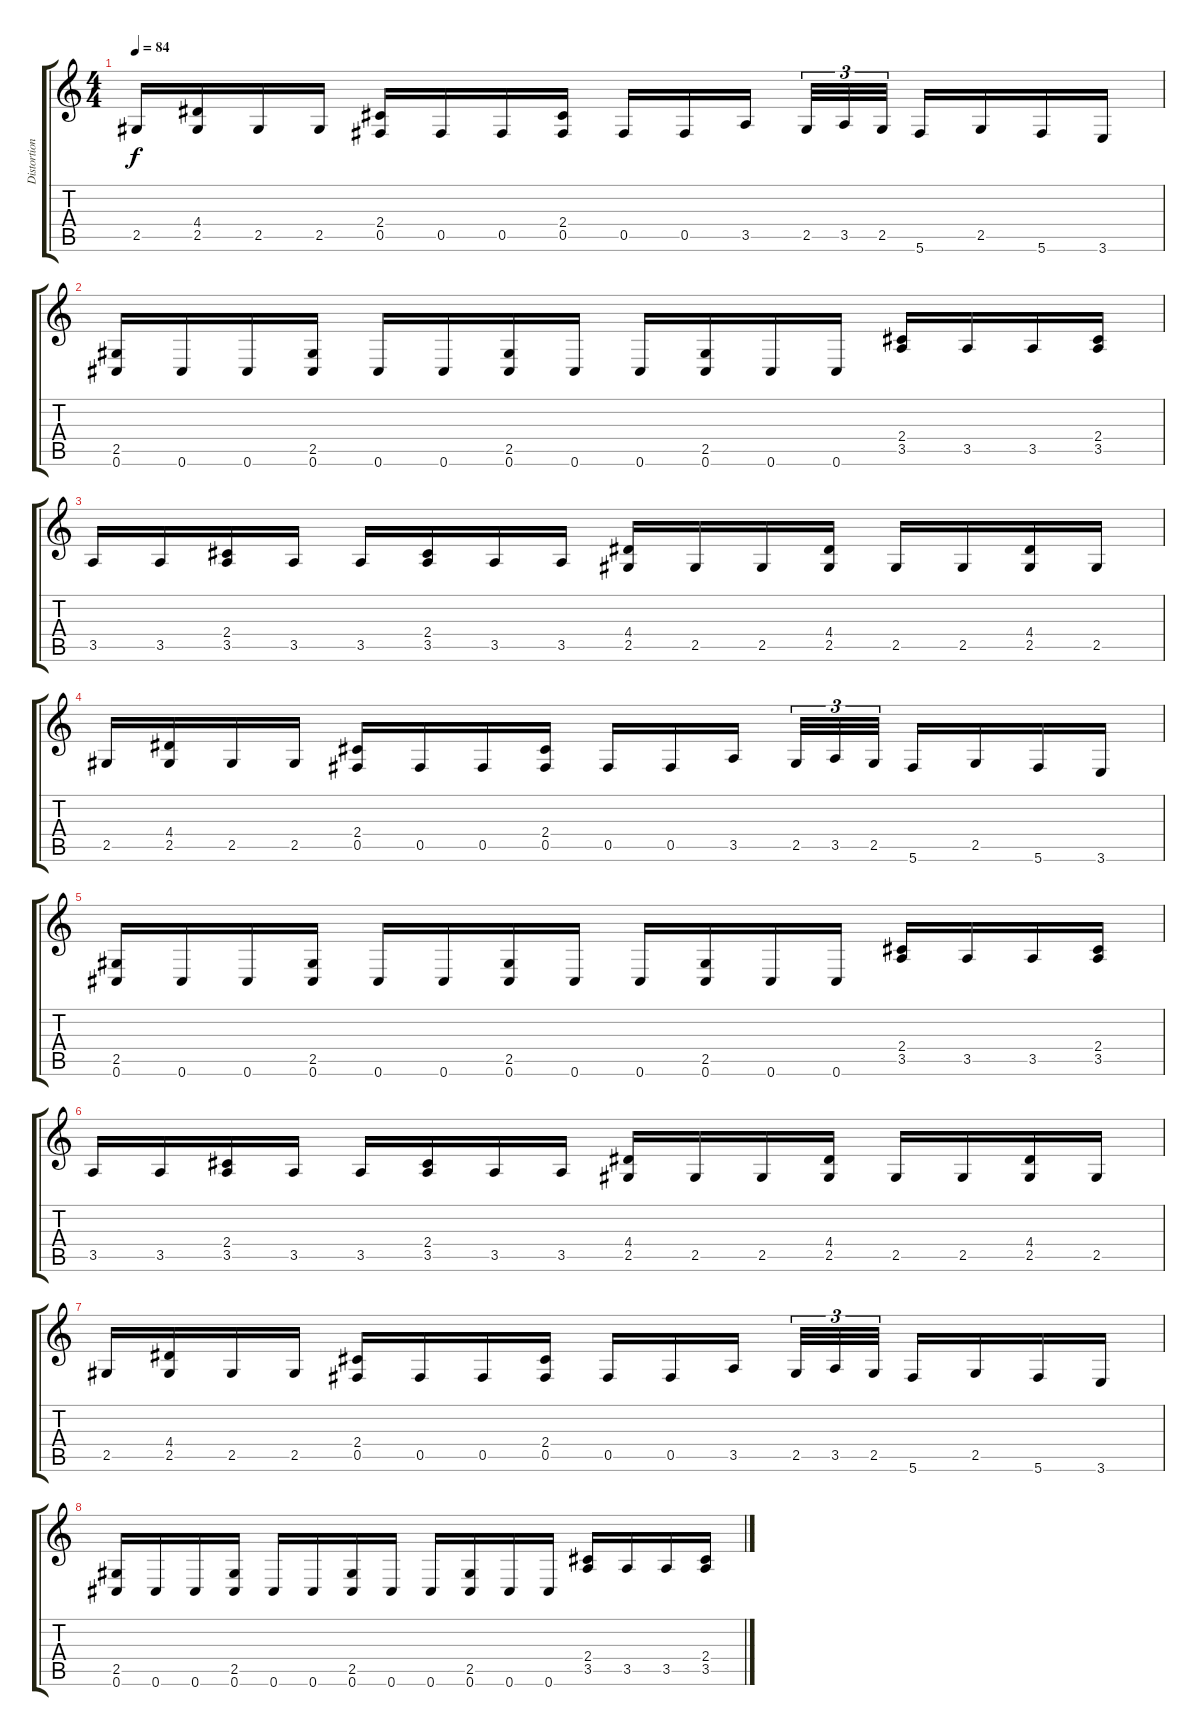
\track ("Distortion Guitar" "Distortion") {instrument distortionguitar}
\staff {score tabs}
\tuning (Db4 Ab3 E3 B2 Gb2 Db2) {hide}
\ts (4 4)
\tempo 84
\clef g2
\ks c
2.5.16{dy f} (4.4 2.5).16 2.5.16 2.5.16 (2.4 0.5).16 0.5.16 0.5.16 (2.4 0.5).16 0.5.16 0.5.16 3.5.16 2.5.32{tu (3 2)} 3.5.32{tu (3 2)} 2.5.32{tu (3 2)} 5.6.16 2.5.16 5.6.16 3.6.16 |
(2.5 0.6).16 0.6.16 0.6.16 (2.5 0.6).16 0.6.16 0.6.16 (2.5 0.6).16 0.6.16 0.6.16 (2.5 0.6).16 0.6.16 0.6.16 (2.4 3.5).16 3.5.16 3.5.16 (2.4 3.5).16 |
3.5.16 3.5.16 (2.4 3.5).16 3.5.16 3.5.16 (2.4 3.5).16 3.5.16 3.5.16 (4.4 2.5).16 2.5.16 2.5.16 (4.4 2.5).16 2.5.16 2.5.16 (4.4 2.5).16 2.5.16 |
2.5.16 (4.4 2.5).16 2.5.16 2.5.16 (2.4 0.5).16 0.5.16 0.5.16 (2.4 0.5).16 0.5.16 0.5.16 3.5.16 2.5.32{tu (3 2)} 3.5.32{tu (3 2)} 2.5.32{tu (3 2)} 5.6.16 2.5.16 5.6.16 3.6.16 |
(2.5 0.6).16 0.6.16 0.6.16 (2.5 0.6).16 0.6.16 0.6.16 (2.5 0.6).16 0.6.16 0.6.16 (2.5 0.6).16 0.6.16 0.6.16 (2.4 3.5).16 3.5.16 3.5.16 (2.4 3.5).16 |
3.5.16 3.5.16 (2.4 3.5).16 3.5.16 3.5.16 (2.4 3.5).16 3.5.16 3.5.16 (4.4 2.5).16 2.5.16 2.5.16 (4.4 2.5).16 2.5.16 2.5.16 (4.4 2.5).16 2.5.16 |
2.5.16 (4.4 2.5).16 2.5.16 2.5.16 (2.4 0.5).16 0.5.16 0.5.16 (2.4 0.5).16 0.5.16 0.5.16 3.5.16 2.5.32{tu (3 2)} 3.5.32{tu (3 2)} 2.5.32{tu (3 2)} 5.6.16 2.5.16 5.6.16 3.6.16 |
(2.5 0.6).16 0.6.16 0.6.16 (2.5 0.6).16 0.6.16 0.6.16 (2.5 0.6).16 0.6.16 0.6.16 (2.5 0.6).16 0.6.16 0.6.16 (2.4 3.5).16 3.5.16 3.5.16 (2.4 3.5).16
